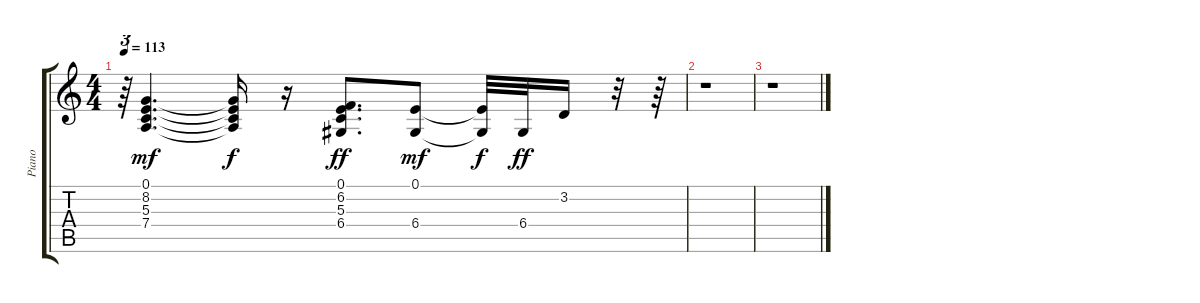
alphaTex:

\track ("Piano" "Piano") {instrument honkytonkpiano}
\staff {score tabs}
\tuning (E4 B3 G3 D3 A2 E2) {hide}
\ts (4 4)
\tempo 113
\clef g2
\ks c
r.64{tu (3 2) dy f} (0.1 8.2 5.3 7.4).4{d dy mf} (0.1{t} 8.2{t} 5.3{t} 7.4{t}).16{dy f} r.16 (0.1 6.2 5.3 6.4).8{d dy ff} (0.1 6.4).8{dy mf} (0.1{t} 6.4{t}).32{dy f} 6.4.32{dy ff} 3.2.16 r.32 r.64 |
r.1 |
r.1
